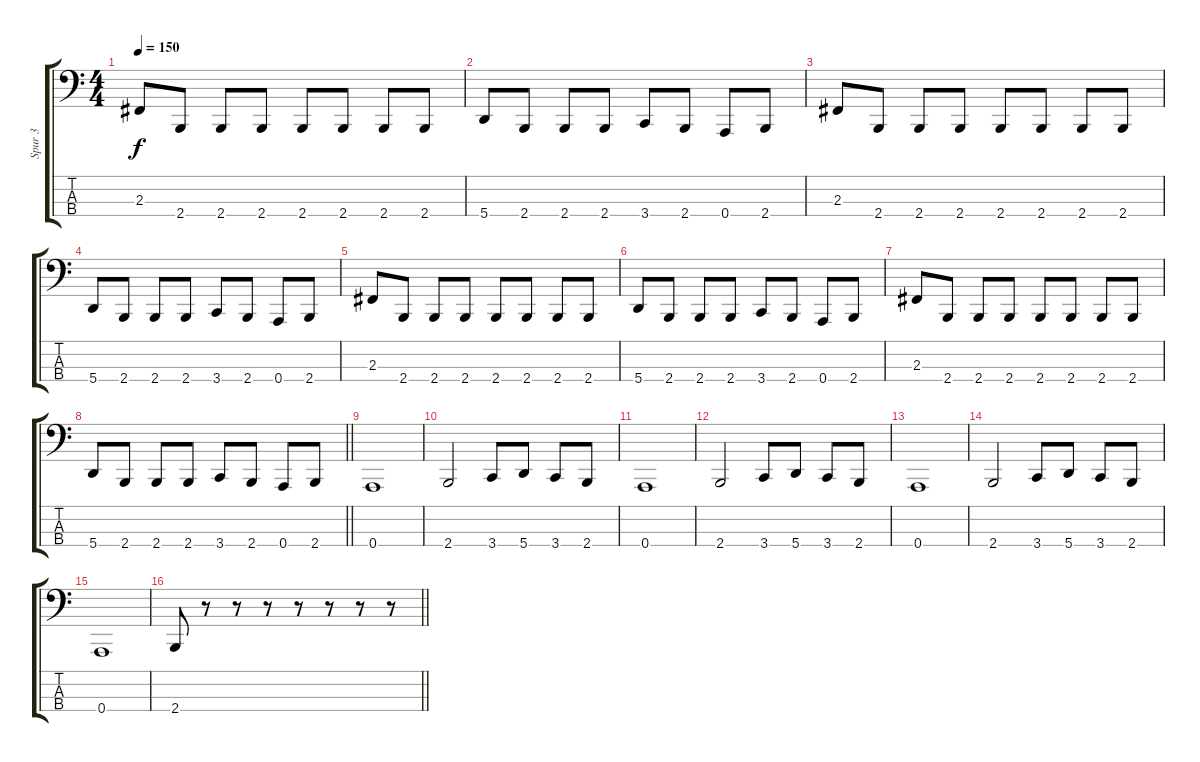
\track ("Spur 3" "Spur 3") {instrument electricbassfinger}
\staff {score tabs}
\tuning (D2 A1 E1 A0) {hide}
\ts (4 4)
\tempo 150
\clef f4
\ks c
2.3.8{dy f} 2.4.8 2.4.8 2.4.8 2.4.8 2.4.8 2.4.8 2.4.8 |
5.4.8 2.4.8 2.4.8 2.4.8 3.4.8 2.4.8 0.4.8 2.4.8 |
2.3.8 2.4.8 2.4.8 2.4.8 2.4.8 2.4.8 2.4.8 2.4.8 |
5.4.8 2.4.8 2.4.8 2.4.8 3.4.8 2.4.8 0.4.8 2.4.8 |
2.3.8 2.4.8 2.4.8 2.4.8 2.4.8 2.4.8 2.4.8 2.4.8 |
5.4.8 2.4.8 2.4.8 2.4.8 3.4.8 2.4.8 0.4.8 2.4.8 |
2.3.8 2.4.8 2.4.8 2.4.8 2.4.8 2.4.8 2.4.8 2.4.8 |
\barLineRight lightlight
5.4.8 2.4.8 2.4.8 2.4.8 3.4.8 2.4.8 0.4.8 2.4.8 |
0.4.1 |
2.4.2 3.4.8 5.4.8 3.4.8 2.4.8 |
0.4.1 |
2.4.2 3.4.8 5.4.8 3.4.8 2.4.8 |
0.4.1 |
2.4.2 3.4.8 5.4.8 3.4.8 2.4.8 |
0.4.1 |
\barLineRight lightlight
2.4.8 r.8 r.8 r.8 r.8 r.8 r.8 r.8
